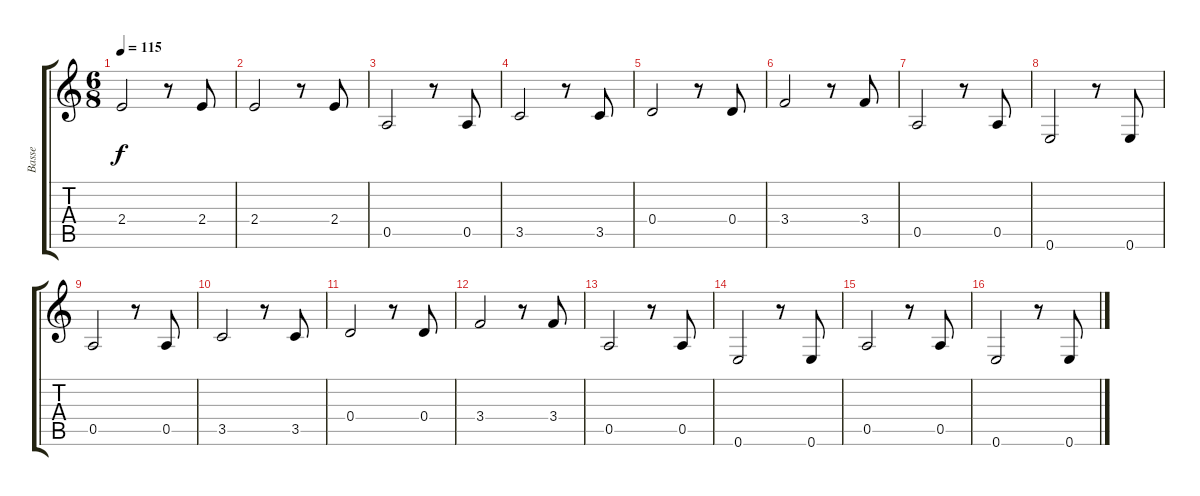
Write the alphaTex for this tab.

\track ("Basse" "Basse") {instrument acousticbass}
\staff {score tabs}
\tuning (E4 B3 G3 D3 A2 E2) {hide}
\ts (6 8)
\tempo 115
\clef g2
\ks c
2.4.2{dy f} r.8 2.4.8 |
2.4.2 r.8 2.4.8 |
0.5.2 r.8 0.5.8 |
3.5.2 r.8 3.5.8 |
0.4.2 r.8 0.4.8 |
3.4.2 r.8 3.4.8 |
0.5.2 r.8 0.5.8 |
0.6.2 r.8 0.6.8 |
0.5.2 r.8 0.5.8 |
3.5.2 r.8 3.5.8 |
0.4.2 r.8 0.4.8 |
3.4.2 r.8 3.4.8 |
0.5.2 r.8 0.5.8 |
0.6.2 r.8 0.6.8 |
0.5.2 r.8 0.5.8 |
0.6.2 r.8 0.6.8
